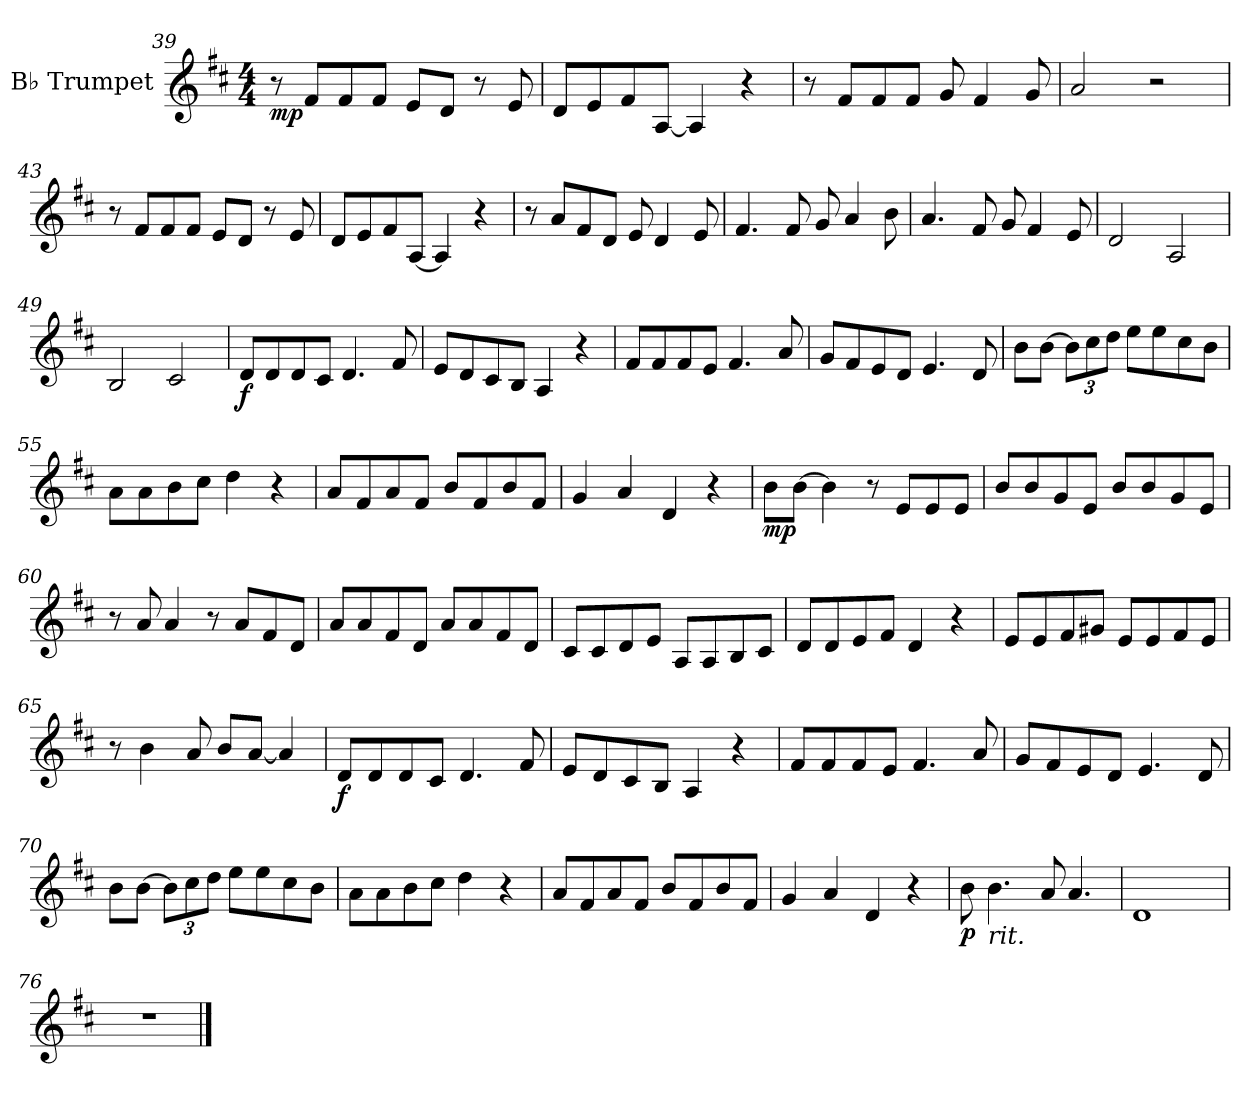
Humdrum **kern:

**kern	**dynam
*part1	*part1
*staff1	*staff1
*I"B♭ Trumpet	*
*I'B♭ Tpt.	*
*clefG2	*
*ITrd1c2	*
*k[]	*
*M4/4	*
=39	=39
!	!LO:DY:b
8r	mp
8eL	.
8e	.
8eJ	.
8dL	.
8cJ	.
8r	.
8d	.
=40	=40
8cL	.
8d	.
8e	.
[8GJ	.
4G]	.
4r	.
=41	=41
8r	.
8eL	.
8e	.
8eJ	.
8f	.
4e	.
8f	.
=42	=42
2g	.
2r	.
=43	=43
8r	.
8eL	.
8e	.
8eJ	.
8dL	.
8cJ	.
8r	.
8d	.
=44	=44
8cL	.
8d	.
8e	.
[8GJ	.
4G]	.
4r	.
=45	=45
8r	.
8gL	.
8e	.
8cJ	.
8d	.
4c	.
8d	.
=46	=46
4.e	.
8e	.
8f	.
4g	.
8a	.
=47	=47
4.g	.
8e	.
8f	.
4e	.
8d	.
=48	=48
2c	.
2G!	.
=49	=49
2A!	.
2B!	.
=50	=50
!	!LO:DY:b
8cL	f
8c	.
8c	.
8BJ	.
4.c	.
8e	.
=51	=51
8dL	.
8c	.
8B	.
8AJ	.
4G	.
4r	.
=52	=52
8eL	.
8e	.
8e	.
8dJ	.
4.e	.
8g	.
=53	=53
8fL	.
8e	.
8d	.
8cJ	.
4.d	.
8c	.
=54	=54
8aL	.
[8aJ	.
*Xbrackettup	*
12aL]	.
12b	.
12ccJ	.
8ddL	.
8dd	.
8b	.
8aJ	.
=55	=55
8gL	.
8g	.
8a	.
8bJ	.
4cc	.
4r	.
=56	=56
8gL	.
8e	.
8g	.
8eJ	.
8aL	.
8e	.
8a	.
8eJ	.
=57	=57
4f	.
4g	.
4c	.
4r	.
=58	=58
!	!LO:DY:b
8aL	mp
[8aJ	.
4a]	.
8r	.
8dL	.
8d	.
8dJ	.
=59	=59
8aL	.
8a	.
8f	.
8dJ	.
8aL	.
8a	.
8f	.
8dJ	.
=60	=60
8r	.
8g	.
4g	.
8r	.
8gL	.
8e	.
8cJ	.
=61	=61
8gL	.
8g	.
8e	.
8cJ	.
8gL	.
8g	.
8e	.
8cJ	.
=62	=62
8BL	.
8B	.
8c	.
8dJ	.
8GL	.
8G	.
8A	.
8BJ	.
=63	=63
8cL	.
8c	.
8d	.
8eJ	.
4c	.
4r	.
=64	=64
8dL	.
8d	.
8e	.
8f#XJ	.
8dL	.
8d	.
8e	.
8dJ	.
=65	=65
8r	.
4a	.
8g	.
8aL	.
[8gJ	.
4g]	.
=66	=66
!	!LO:DY:b
8cL	f
8c	.
8c	.
8BJ	.
4.c	.
8e	.
=67	=67
8dL	.
8c	.
8B	.
8AJ	.
4G	.
4r	.
=68	=68
8eL	.
8e	.
8e	.
8dJ	.
4.e	.
8g	.
=69	=69
8fL	.
8e	.
8d	.
8cJ	.
4.d	.
8c	.
=70	=70
8aL	.
[8aJ	.
12aL]	.
12b	.
12ccJ	.
8ddL	.
8dd	.
8b	.
8aJ	.
=71	=71
8gL	.
8g	.
8a	.
8bJ	.
4cc	.
4r	.
=72	=72
8gL	.
8e	.
8g	.
8eJ	.
8aL	.
8e	.
8a	.
8eJ	.
=73	=73
4f	.
4g	.
4c	.
4r	.
=74	=74
!	!LO:DY:b
8a	p
!LO:TX:b:i:t=rit.	!
4.a	.
8g	.
4.g	.
=75	=75
1c	.
=76	=76
1r	.
==	==
*-	*-
